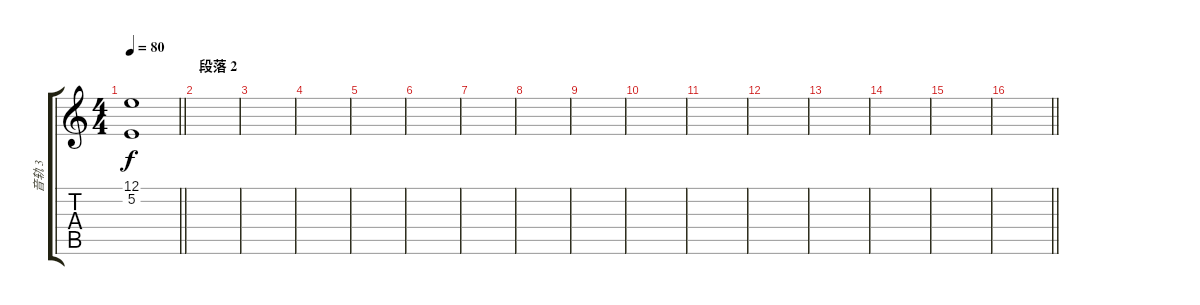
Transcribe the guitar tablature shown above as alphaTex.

\track ("音轨 3" "音轨 3") {instrument stringensemble1}
\staff {score tabs}
\tuning (E4 B3 G3 D3 A2 E2) {hide}
\ts (4 4)
\tempo 80
\clef g2
\barLineRight lightlight
\ks c
(12.1 5.2).1{dy f} |
\section ("" "段落 2")
|
|
|
|
|
|
|
|
|
|
|
|
|
|
\barLineRight lightlight
